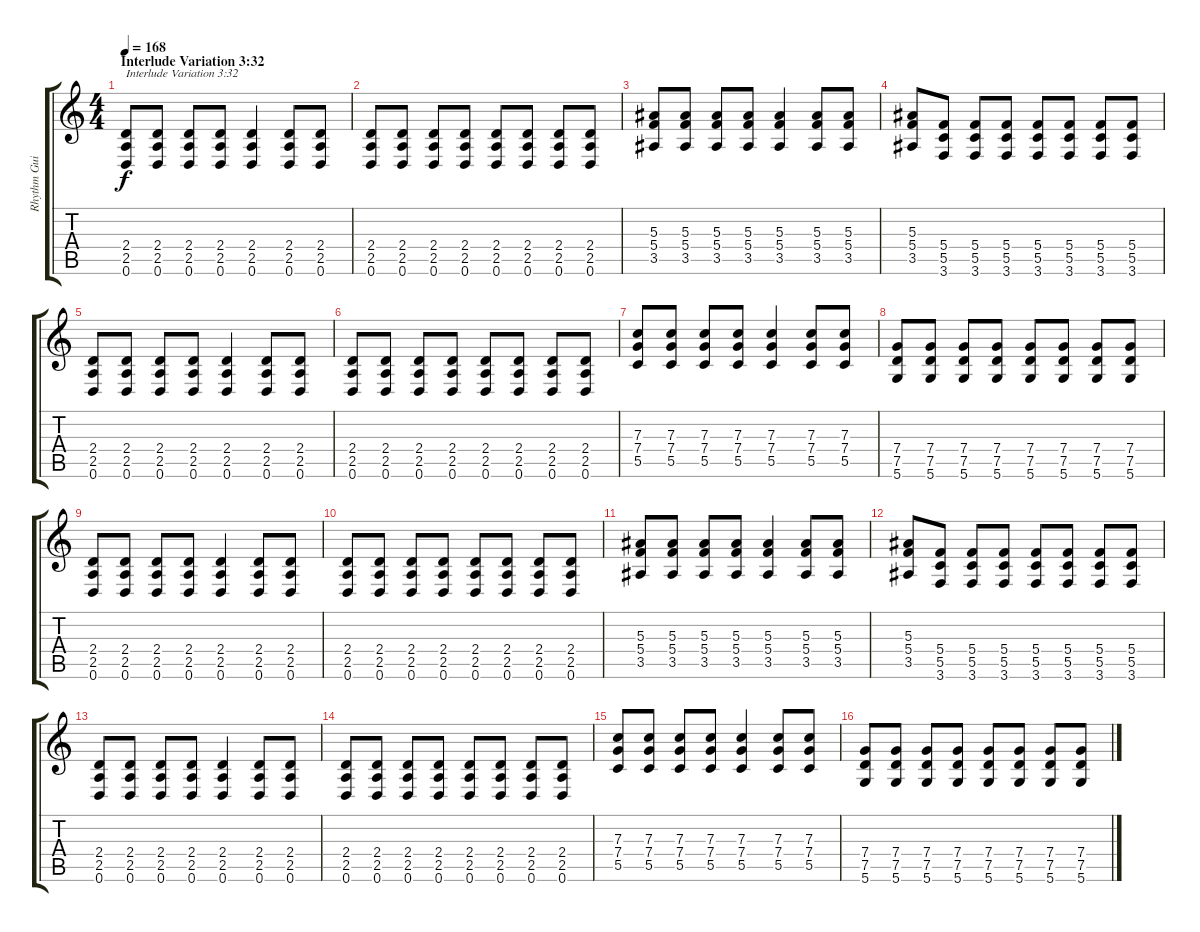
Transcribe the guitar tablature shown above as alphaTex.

\track ("Rhythm Guitar (right)" "Rhythm Gui") {instrument overdrivenguitar}
\staff {score tabs}
\tuning (D4 A3 F3 C3 G2 D2) {hide}
\ts (4 4)
\section ("" "Interlude Variation 3:32")
\tempo 168
\clef g2
\ks c
(2.4 2.5 0.6).8{txt "Interlude Variation 3:32" dy f} (2.4 2.5 0.6).8 (2.4 2.5 0.6).8 (2.4 2.5 0.6).8 (2.4 2.5 0.6).4 (2.4 2.5 0.6).8 (2.4 2.5 0.6).8 |
(2.4 2.5 0.6).8 (2.4 2.5 0.6).8 (2.4 2.5 0.6).8 (2.4 2.5 0.6).8 (2.4 2.5 0.6).8 (2.4 2.5 0.6).8 (2.4 2.5 0.6).8 (2.4 2.5 0.6).8 |
(5.3 5.4 3.5).8 (5.3 5.4 3.5).8 (5.3 5.4 3.5).8 (5.3 5.4 3.5).8 (5.3 5.4 3.5).4 (5.3 5.4 3.5).8 (5.3 5.4 3.5).8 |
(5.3 5.4 3.5).8 (5.4 5.5 3.6).8 (5.4 5.5 3.6).8 (5.4 5.5 3.6).8 (5.4 5.5 3.6).8 (5.4 5.5 3.6).8 (5.4 5.5 3.6).8 (5.4 5.5 3.6).8 |
(2.4 2.5 0.6).8 (2.4 2.5 0.6).8 (2.4 2.5 0.6).8 (2.4 2.5 0.6).8 (2.4 2.5 0.6).4 (2.4 2.5 0.6).8 (2.4 2.5 0.6).8 |
(2.4 2.5 0.6).8 (2.4 2.5 0.6).8 (2.4 2.5 0.6).8 (2.4 2.5 0.6).8 (2.4 2.5 0.6).8 (2.4 2.5 0.6).8 (2.4 2.5 0.6).8 (2.4 2.5 0.6).8 |
(7.3 7.4 5.5).8 (7.3 7.4 5.5).8 (7.3 7.4 5.5).8 (7.3 7.4 5.5).8 (7.3 7.4 5.5).4 (7.3 7.4 5.5).8 (7.3 7.4 5.5).8 |
(7.4 7.5 5.6).8 (7.4 7.5 5.6).8 (7.4 7.5 5.6).8 (7.4 7.5 5.6).8 (7.4 7.5 5.6).8 (7.4 7.5 5.6).8 (7.4 7.5 5.6).8 (7.4 7.5 5.6).8 |
(2.4 2.5 0.6).8 (2.4 2.5 0.6).8 (2.4 2.5 0.6).8 (2.4 2.5 0.6).8 (2.4 2.5 0.6).4 (2.4 2.5 0.6).8 (2.4 2.5 0.6).8 |
(2.4 2.5 0.6).8 (2.4 2.5 0.6).8 (2.4 2.5 0.6).8 (2.4 2.5 0.6).8 (2.4 2.5 0.6).8 (2.4 2.5 0.6).8 (2.4 2.5 0.6).8 (2.4 2.5 0.6).8 |
(5.3 5.4 3.5).8 (5.3 5.4 3.5).8 (5.3 5.4 3.5).8 (5.3 5.4 3.5).8 (5.3 5.4 3.5).4 (5.3 5.4 3.5).8 (5.3 5.4 3.5).8 |
(5.3 5.4 3.5).8 (5.4 5.5 3.6).8 (5.4 5.5 3.6).8 (5.4 5.5 3.6).8 (5.4 5.5 3.6).8 (5.4 5.5 3.6).8 (5.4 5.5 3.6).8 (5.4 5.5 3.6).8 |
(2.4 2.5 0.6).8 (2.4 2.5 0.6).8 (2.4 2.5 0.6).8 (2.4 2.5 0.6).8 (2.4 2.5 0.6).4 (2.4 2.5 0.6).8 (2.4 2.5 0.6).8 |
(2.4 2.5 0.6).8 (2.4 2.5 0.6).8 (2.4 2.5 0.6).8 (2.4 2.5 0.6).8 (2.4 2.5 0.6).8 (2.4 2.5 0.6).8 (2.4 2.5 0.6).8 (2.4 2.5 0.6).8 |
(7.3 7.4 5.5).8 (7.3 7.4 5.5).8 (7.3 7.4 5.5).8 (7.3 7.4 5.5).8 (7.3 7.4 5.5).4 (7.3 7.4 5.5).8 (7.3 7.4 5.5).8 |
(7.4 7.5 5.6).8 (7.4 7.5 5.6).8 (7.4 7.5 5.6).8 (7.4 7.5 5.6).8 (7.4 7.5 5.6).8 (7.4 7.5 5.6).8 (7.4 7.5 5.6).8 (7.4 7.5 5.6).8
